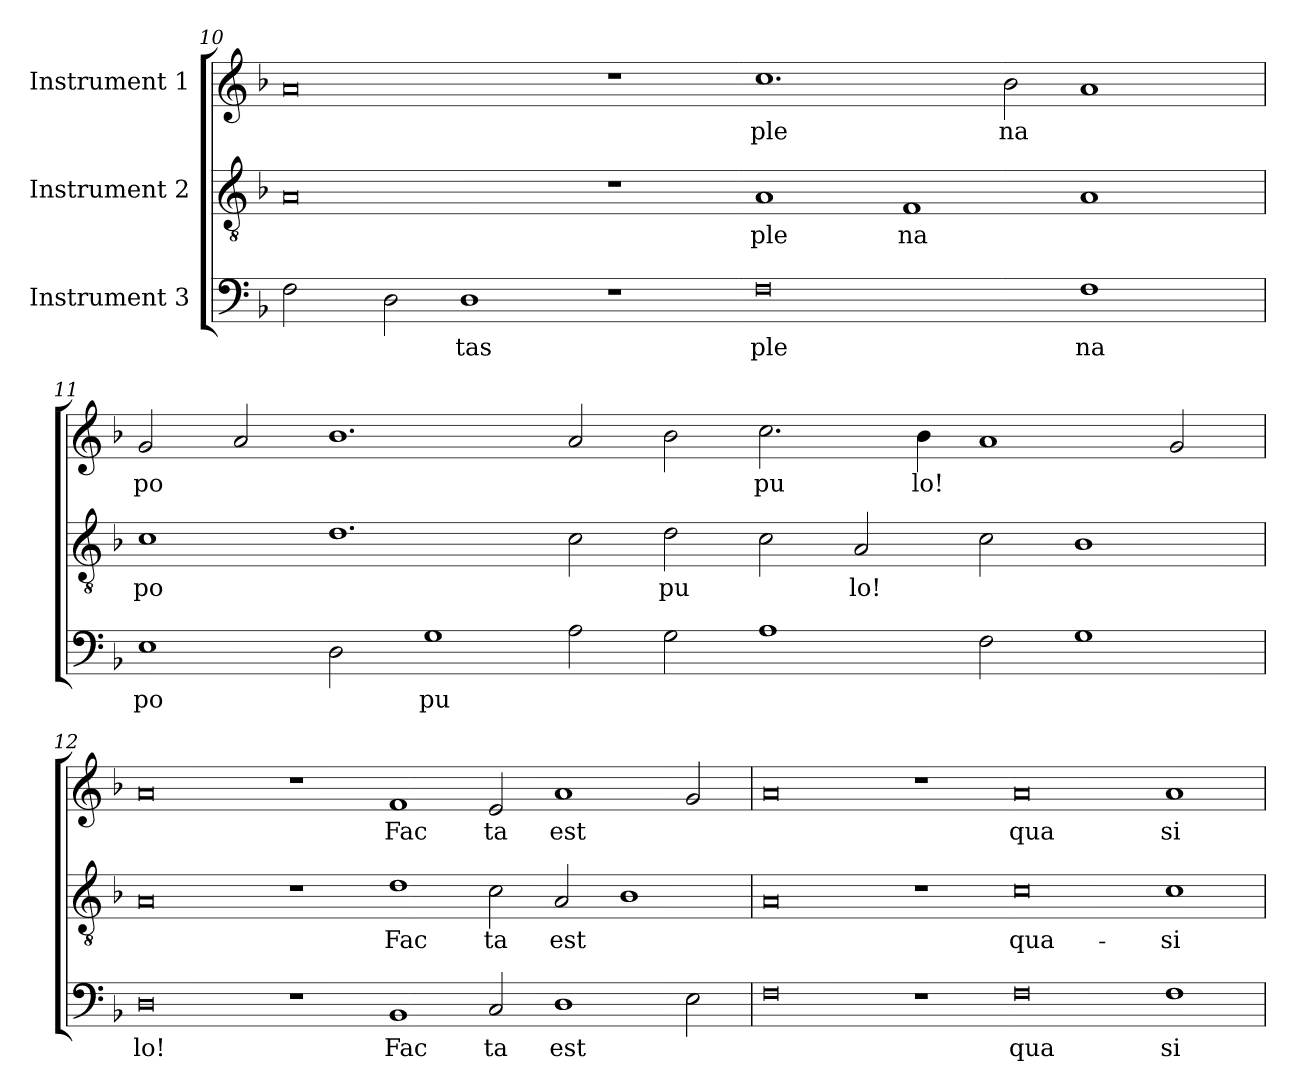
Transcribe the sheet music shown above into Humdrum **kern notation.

**kern	**text	**kern	**text	**kern	**text
*part3	*part3	*part2	*part2	*part1	*part1
*staff3	*staff3	*staff2	*staff2	*staff1	*staff1
*I"Instrument 3	*	*I"Instrument 2	*	*I"Instrument 1	*
!!LO:PB:g=z
*clefF4	*	*clefGv2	*	*clefG2	*
*k[b-]	*	*k[b-]	*	*k[b-]	*
*F:	*	*F:	*	*F:	*
=10	=10	=10	=10	=10	=10
*^	*	*	*	*	*
2F\	8...ryy	.	0A	.	0a	.
.	1ryy	.	.	.	.	.
2D\	.	.	.	.	.	.
!	!	!LO:LY:b:cj	!	!	!	!
1D	.	-tas	.	.	.	.
.	1ryy	.	.	.	.	.
1r	.	.	1r	.	1r	.
.	1ryy	.	.	.	.	.
!	!	!LO:LY:b:cj	!	!LO:LY:b:cj	!	!LO:LY:b:cj
0F	.	ple	1A	ple	1.cc	ple
.	1ryy	.	.	.	.	.
!	!	!	!	!LO:LY:b:cj	!	!
.	.	.	1F	na	.	.
.	1ryy	.	.	.	.	.
!	!	!	!	!	!	!LO:LY:b:cj
.	.	.	.	.	2b-\	na
!	!	!LO:LY:b:cj	!	!	!	!
1F	.	na	1A	.	1a	.
.	2ryy	.	.	.	.	.
.	4ryy	.	.	.	.	.
.	64ryy	.	.	.	.	.
=11	=11	=11	=11	=11	=11	=11
!	!	!LO:LY:b:cj	!	!LO:LY:b:cj	!	!LO:LY:b:cj
*v	*v	*	*	*	*	*
1E	po	1c	po	2g/	po
.	.	.	.	2a/	.
2D\	.	1.d	.	1.b-	.
!	!LO:LY:b:cj	!	!	!	!
1G	pu	.	.	.	.
2A\	.	2c\	.	2a/	.
!	!	!	!LO:LY:b	!	!
2G\	.	2d\	pu	2b-\	.
!	!	!	!	!	!LO:LY:b:cj
1A	.	2c\	.	2.cc\	pu
!	!	!	!LO:LY:b:cj	!	!
.	.	2A/	lo!	.	.
!	!	!	!	!	!LO:LY:b:cj
.	.	.	.	4b-\	lo!
2F\	.	2c\	.	1a	.
1G	.	1B-	.	.	.
.	.	.	.	2g/	.
=12	=12	=12	=12	=12	=12
!	!LO:LY:b:cj	!	!	!	!
0D	lo!	0A	.	0a	.
1r	.	1r	.	1r	.
!	!LO:LY:b:cj	!	!LO:LY:b:cj	!	!LO:LY:b:cj
1BB-	Fac	1d	Fac	1f	Fac
!	!LO:LY:b:cj	!	!LO:LY:b:cj	!	!LO:LY:b:cj
2C/	ta	2c\	ta	2e/	ta
!	!LO:LY:b:cj	!	!LO:LY:b	!	!LO:LY:b:cj
1D	est	2A/	est	1a	est
.	.	1B-	.	.	.
2E\	.	.	.	2g>/	.
!!LO:LB:g=z
=13	=13	=13	=13	=13	=13
0F	.	0A	.	0a	.
1r	.	1r	.	1r	.
!	!LO:LY:b:cj	!	!LO:LY:b:cj	!	!LO:LY:b:cj
0F	qua	0c	qua-	0a	qua
!	!LO:LY:b:cj	!	!LO:LY:b:cj	!	!LO:LY:b:cj
1F	si	1c	-si	1a	si
=	=	=	=	=	=
*-	*-	*-	*-	*-	*-
